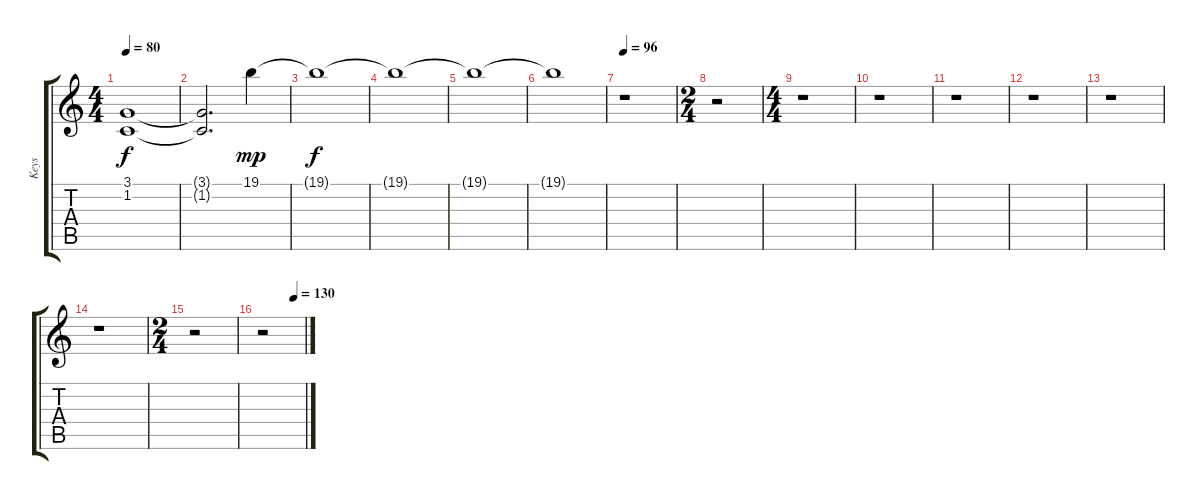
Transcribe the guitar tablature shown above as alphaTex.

\track ("Keys" "Keys") {instrument fx2soundtrack}
\staff {score tabs}
\tuning (E4 B3 G3 D3 A2 E2) {hide}
\ts (4 4)
\tempo 80
\clef g2
\ks c
(3.1{t} 1.2{t}).1{dy f} |
(3.1{t} 1.2{t}).2{d} 19.1.4{dy mp} |
19.1{t}.1{dy f} |
19.1{t}.1 |
19.1{t}.1 |
19.1{t}.1 |
\tempo 96
r.1 |
\ts (2 4)
r.2 |
\ts (4 4)
r.1 |
r.1 |
r.1 |
r.1 |
r.1 |
r.1 |
\ts (2 4)
r.2 |
\tempo (130 0.75)
r.2
